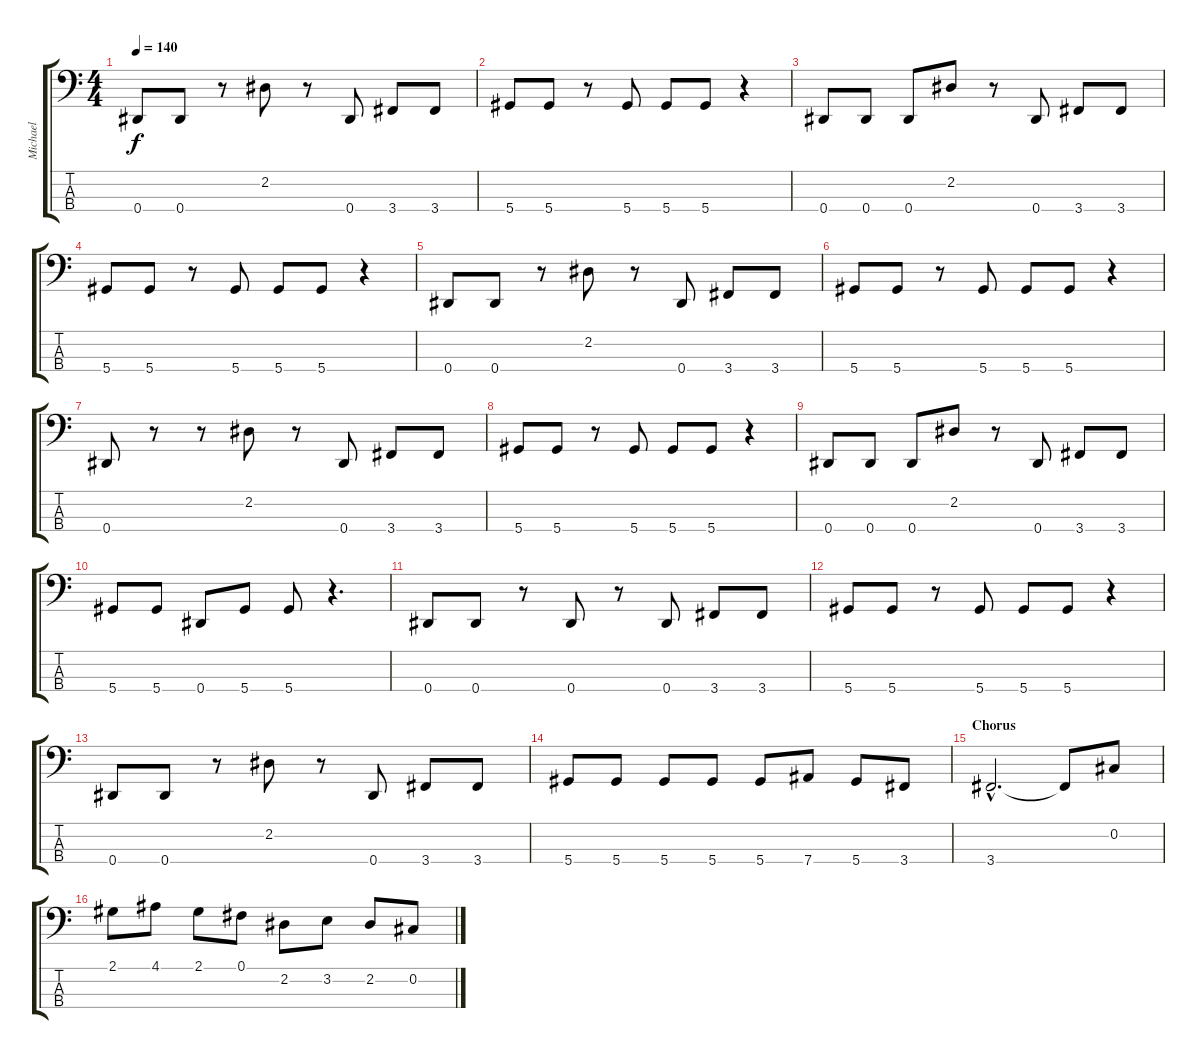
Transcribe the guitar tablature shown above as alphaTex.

\track ("Michael" "Michael") {instrument electricbassfinger}
\staff {score tabs}
\tuning (Gb2 Db2 Ab1 Eb1) {hide}
\ts (4 4)
\tempo 140
\clef f4
\ks c
0.4.8{dy f} 0.4.8 r.8 2.2.8 r.8 0.4.8 3.4.8 3.4.8 |
5.4.8 5.4.8 r.8 5.4.8 5.4.8 5.4.8 r.4 |
0.4.8 0.4.8 0.4.8 2.2.8 r.8 0.4.8 3.4.8 3.4.8 |
5.4.8 5.4.8 r.8 5.4.8 5.4.8 5.4.8 r.4 |
0.4.8 0.4.8 r.8 2.2.8 r.8 0.4.8 3.4.8 3.4.8 |
5.4.8 5.4.8 r.8 5.4.8 5.4.8 5.4.8 r.4 |
0.4.8 r.8 r.8 2.2.8 r.8 0.4.8 3.4.8 3.4.8 |
5.4.8 5.4.8 r.8 5.4.8 5.4.8 5.4.8 r.4 |
0.4.8 0.4.8 0.4.8 2.2.8 r.8 0.4.8 3.4.8 3.4.8 |
5.4.8 5.4.8 0.4.8 5.4.8 5.4.8 r.4{d} |
0.4.8 0.4.8 r.8 0.4.8 r.8 0.4.8 3.4.8 3.4.8 |
5.4.8 5.4.8 r.8 5.4.8 5.4.8 5.4.8 r.4 |
0.4.8 0.4.8 r.8 2.2.8 r.8 0.4.8 3.4.8 3.4.8 |
5.4.8 5.4.8 5.4.8 5.4.8 5.4.8 7.4.8 5.4.8 3.4.8 |
\section ("" "Chorus")
3.4{hac}.2{d} 3.4{t}.8 0.2.8 |
2.1.8 4.1.8 2.1.8 0.1.8 2.2.8 3.2.8 2.2.8 0.2.8
